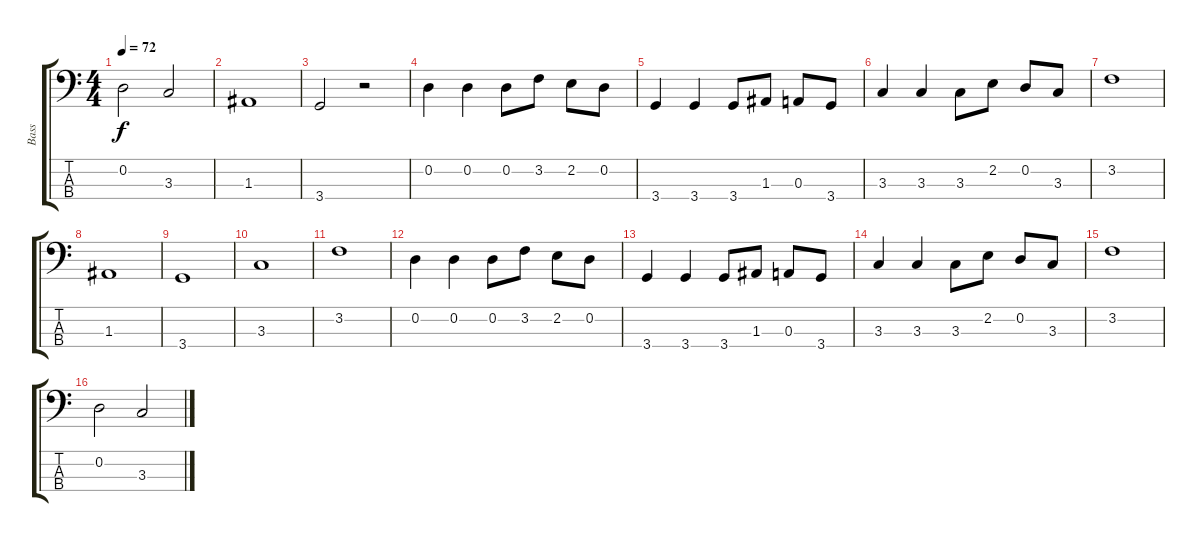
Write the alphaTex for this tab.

\track ("Bass" "Bass") {instrument electricbassfinger}
\staff {score tabs}
\tuning (G2 D2 A1 E1) {hide}
\ts (4 4)
\tempo 72
\clef f4
\ks c
0.2.2{dy f} 3.3.2 |
1.3.1 |
3.4.2 r.2 |
0.2.4 0.2.4 0.2.8 3.2.8 2.2.8 0.2.8 |
3.4.4 3.4.4 3.4.8 1.3.8 0.3.8 3.4.8 |
3.3.4 3.3.4 3.3.8 2.2.8 0.2.8 3.3.8 |
3.2.1 |
1.3.1 |
3.4.1 |
3.3.1 |
3.2.1 |
0.2.4 0.2.4 0.2.8 3.2.8 2.2.8 0.2.8 |
3.4.4 3.4.4 3.4.8 1.3.8 0.3.8 3.4.8 |
3.3.4 3.3.4 3.3.8 2.2.8 0.2.8 3.3.8 |
3.2.1 |
0.2.2 3.3.2
